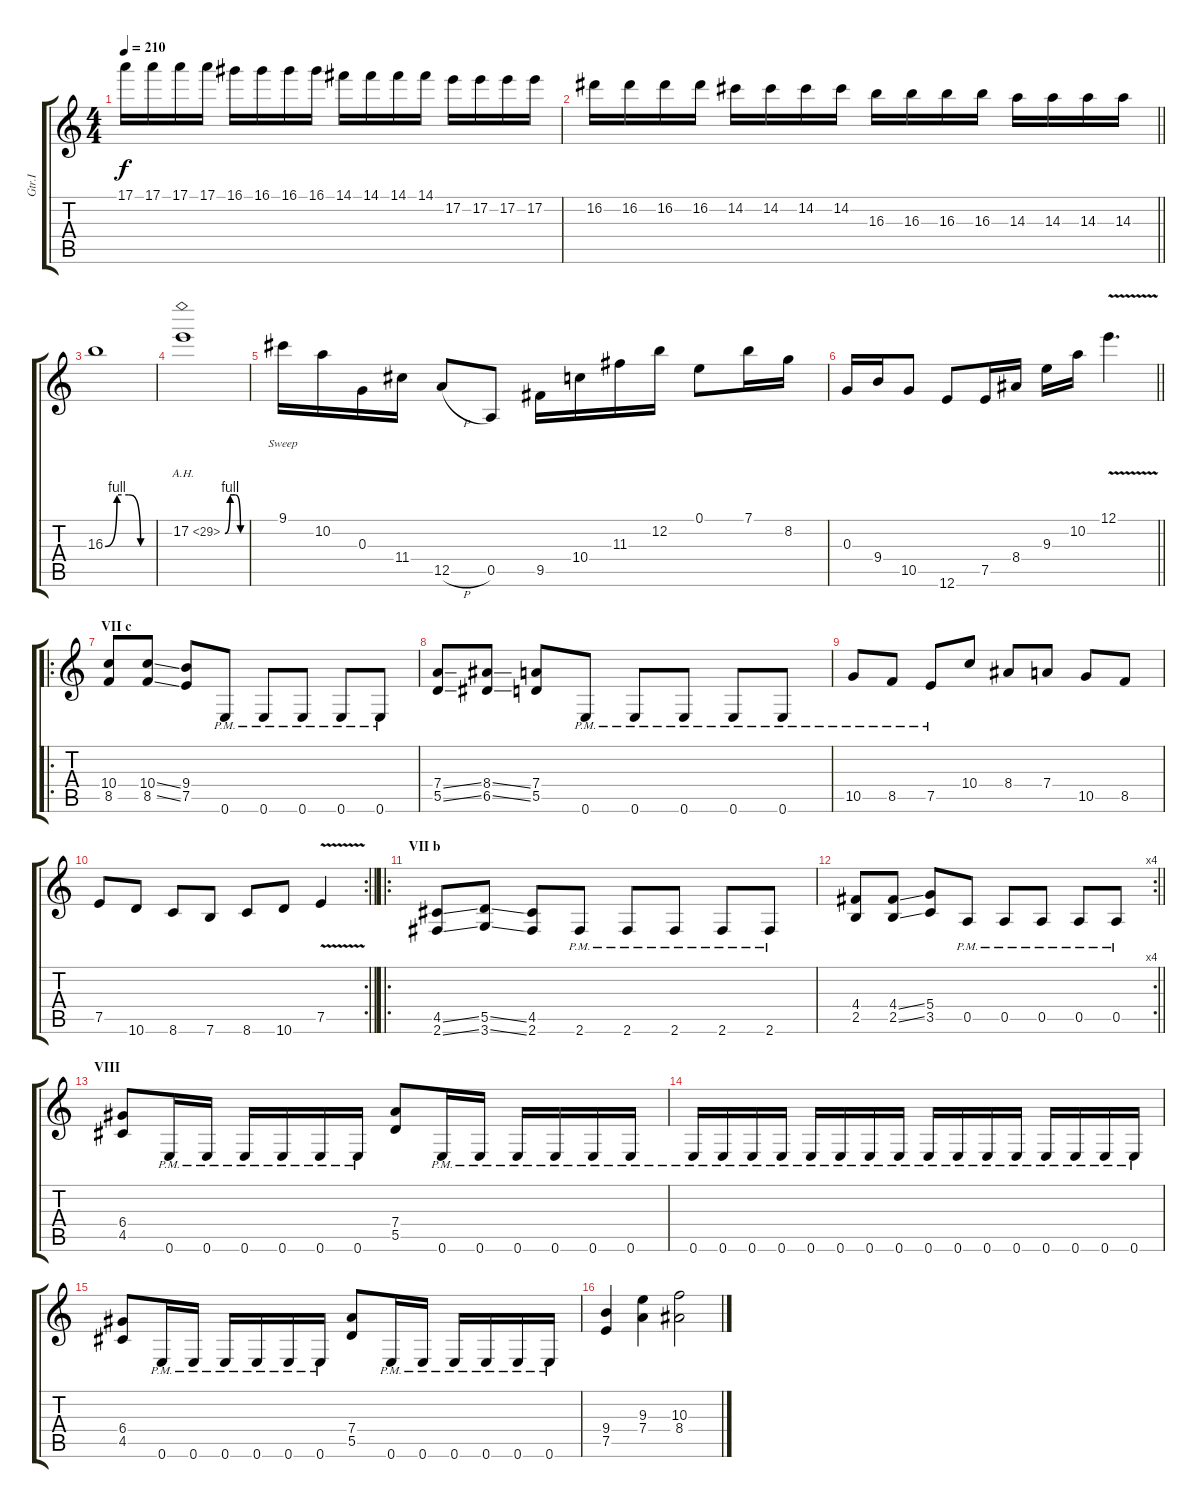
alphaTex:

\track ("Gtr.I" "Gtr.I") {instrument distortionguitar}
\staff {score tabs}
\tuning (E4 B3 G3 D3 A2 E2) {hide}
\ts (4 4)
\tempo 210
\clef g2
\ks c
17.1.16{dy f} 17.1.16 17.1.16 17.1.16 16.1.16 16.1.16 16.1.16 16.1.16 14.1.16 14.1.16 14.1.16 14.1.16 17.2.16 17.2.16 17.2.16 17.2.16 |
\barLineRight lightlight
16.2.16 16.2.16 16.2.16 16.2.16 14.2.16 14.2.16 14.2.16 14.2.16 16.3.16 16.3.16 16.3.16 16.3.16 14.3.16 14.3.16 14.3.16 14.3.16 |
16.3{be (custom 0 0 15 4 30 4 45 0 60 0)}.1 |
17.2{be (custom 0 0 15 4 30 4 45 0 60 0) ah 12}.1 |
9.1.16{lyrics (0 "Sweep") lyrics (1 "") lyrics (2 "") lyrics (3 "") lyrics (4 "")} 10.2.16 0.3.16 11.4.16 12.5{h}.8 0.5.8 9.5.16 10.4.16 11.3.16 12.2.16 0.1.8 7.1.16 8.2.16 |
\barLineRight lightlight
0.3.16 9.4.16 10.5.8 12.6.8 7.5.16 8.4.16 9.3.16 10.2.16 12.1{v}.4{d} |
\ro
\section ("" "VII c")
(10.4 8.5).8 (10.4{ss} 8.5{ss}).8 (9.4 7.5).8 0.6{pm}.8 0.6{pm}.8 0.6{pm}.8 0.6{pm}.8 0.6{pm}.8 |
(7.4{ss} 5.5{ss}).8 (8.4{ss} 6.5{ss}).8 (7.4 5.5).8 0.6{pm}.8 0.6{pm}.8 0.6{pm}.8 0.6{pm}.8 0.6{pm}.8 |
10.5{pm}.8 8.5{pm}.8 7.5{pm}.8 10.4.8 8.4.8 7.4.8 10.5.8 8.5.8 |
\rc 2
\barLineRight lightlight
7.5.8 10.6.8 8.6.8 7.6.8 8.6.8 10.6.8 7.5{v}.4 |
\ro
\section ("" "VII b")
(4.5{ss} 2.6{ss}).8 (5.5{ss} 3.6{ss}).8 (4.5 2.6).8 2.6{pm}.8 2.6{pm}.8 2.6{pm}.8 2.6{pm}.8 2.6{pm}.8 |
\rc 4
\barLineRight lightlight
(4.4 2.5).8 (4.4{ss} 2.5{ss}).8 (5.4 3.5).8 0.5{pm}.8 0.5{pm}.8 0.5{pm}.8 0.5{pm}.8 0.5{pm}.8 |
\section ("" "VIII")
(6.4 4.5).8 0.6{pm}.16 0.6{pm}.16 0.6{pm}.16 0.6{pm}.16 0.6{pm}.16 0.6{pm}.16 (7.4 5.5).8 0.6{pm}.16 0.6{pm}.16 0.6{pm}.16 0.6{pm}.16 0.6{pm}.16 0.6{pm}.16 |
0.6{pm}.16 0.6{pm}.16 0.6{pm}.16 0.6{pm}.16 0.6{pm}.16 0.6{pm}.16 0.6{pm}.16 0.6{pm}.16 0.6{pm}.16 0.6{pm}.16 0.6{pm}.16 0.6{pm}.16 0.6{pm}.16 0.6{pm}.16 0.6{pm}.16 0.6{pm}.16 |
(6.4 4.5).8 0.6{pm}.16 0.6{pm}.16 0.6{pm}.16 0.6{pm}.16 0.6{pm}.16 0.6{pm}.16 (7.4 5.5).8 0.6{pm}.16 0.6{pm}.16 0.6{pm}.16 0.6{pm}.16 0.6{pm}.16 0.6{pm}.16 |
(9.4 7.5).4 (9.3 7.4).4 (10.3 8.4).2
